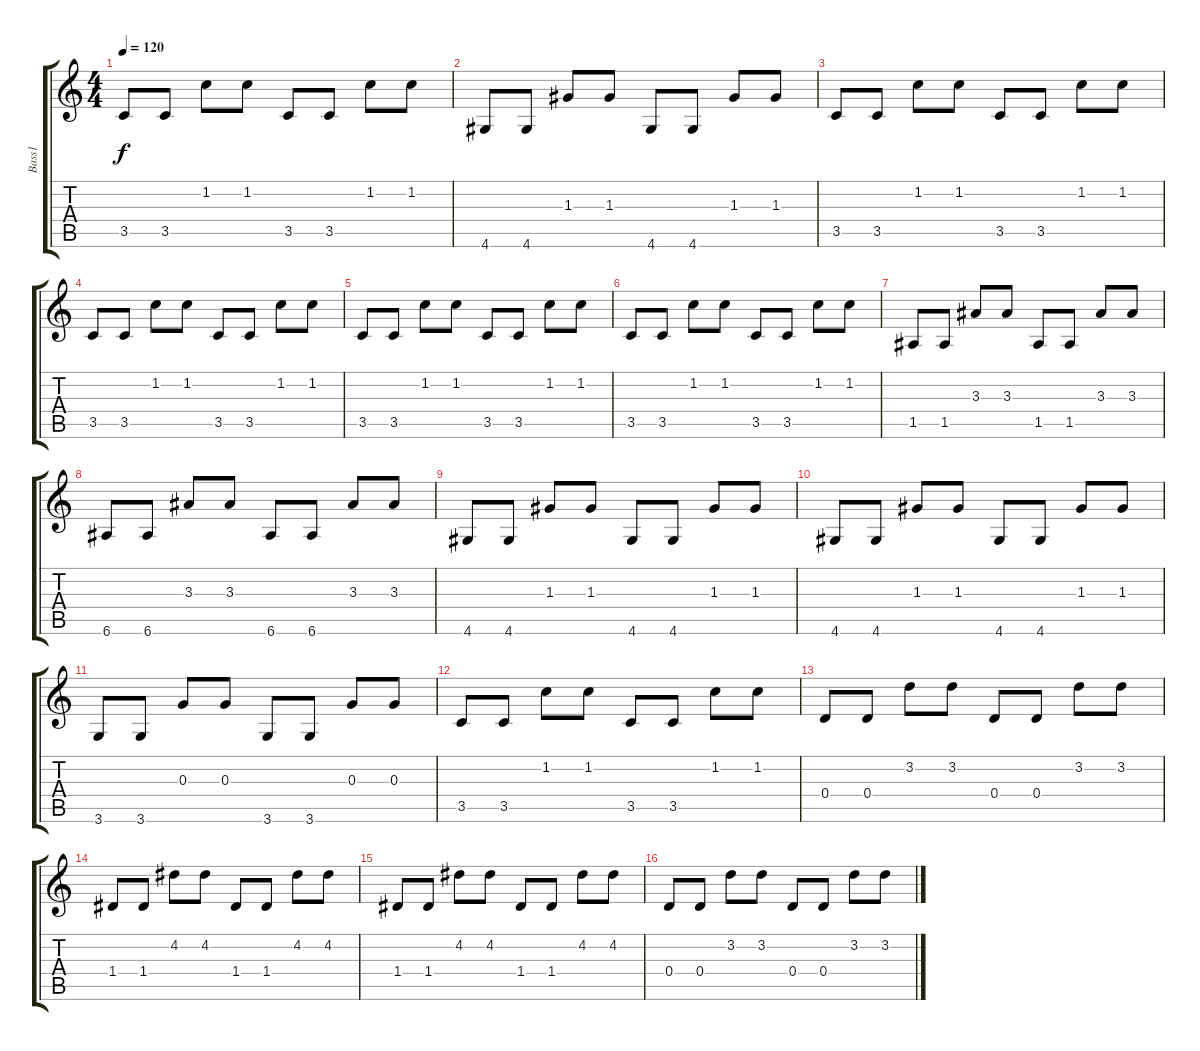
\track ("Bass1" "Bass1") {instrument electricbassfinger}
\staff {score tabs}
\tuning (E4 B3 G3 D3 A2 E2) {hide}
\ts (4 4)
\tempo 120
\clef g2
\ks c
3.5.8{dy f instrument electricbassfinger} 3.5.8 1.2.8 1.2.8 3.5.8 3.5.8 1.2.8 1.2.8 |
4.6.8 4.6.8 1.3.8 1.3.8 4.6.8 4.6.8 1.3.8 1.3.8 |
3.5.8 3.5.8 1.2.8 1.2.8 3.5.8 3.5.8 1.2.8 1.2.8 |
3.5.8 3.5.8 1.2.8 1.2.8 3.5.8 3.5.8 1.2.8 1.2.8 |
3.5.8 3.5.8 1.2.8 1.2.8 3.5.8 3.5.8 1.2.8 1.2.8 |
3.5.8 3.5.8 1.2.8 1.2.8 3.5.8 3.5.8 1.2.8 1.2.8 |
1.5.8 1.5.8 3.3.8 3.3.8 1.5.8 1.5.8 3.3.8 3.3.8 |
6.6.8 6.6.8 3.3.8 3.3.8 6.6.8 6.6.8 3.3.8 3.3.8 |
4.6.8 4.6.8 1.3.8 1.3.8 4.6.8 4.6.8 1.3.8 1.3.8 |
4.6.8 4.6.8 1.3.8 1.3.8 4.6.8 4.6.8 1.3.8 1.3.8 |
3.6.8 3.6.8 0.3.8 0.3.8 3.6.8 3.6.8 0.3.8 0.3.8 |
3.5.8 3.5.8 1.2.8 1.2.8 3.5.8 3.5.8 1.2.8 1.2.8 |
0.4.8 0.4.8 3.2.8 3.2.8 0.4.8 0.4.8 3.2.8 3.2.8 |
1.4.8 1.4.8 4.2.8 4.2.8 1.4.8 1.4.8 4.2.8 4.2.8 |
1.4.8 1.4.8 4.2.8 4.2.8 1.4.8 1.4.8 4.2.8 4.2.8 |
0.4.8 0.4.8 3.2.8 3.2.8 0.4.8 0.4.8 3.2.8 3.2.8
